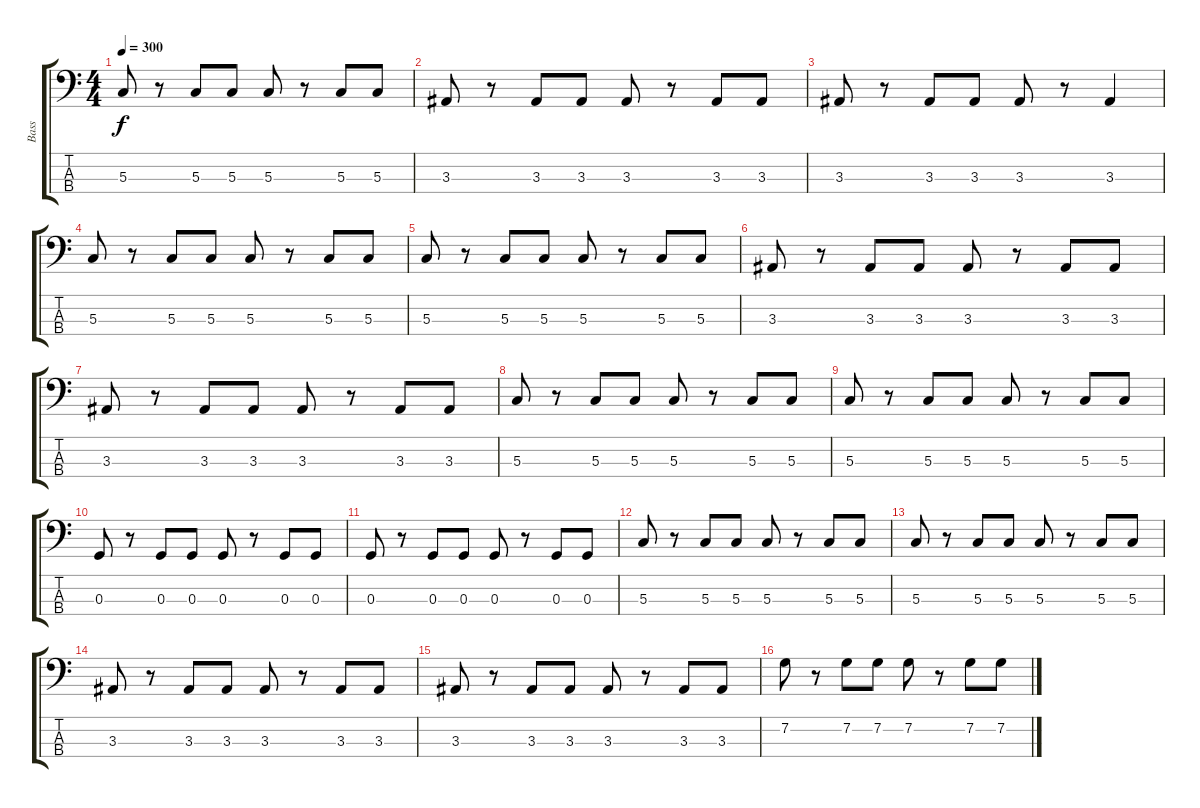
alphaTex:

\track ("Bass" "Bass") {instrument electricbasspick}
\staff {score tabs}
\tuning (F2 C2 G1 D1) {hide}
\ts (4 4)
\tempo 300
\clef f4
\ks c
5.3.8{dy f} r.8 5.3.8 5.3.8 5.3.8 r.8 5.3.8 5.3.8 |
3.3.8 r.8 3.3.8 3.3.8 3.3.8 r.8 3.3.8 3.3.8 |
3.3.8 r.8 3.3.8 3.3.8 3.3.8 r.8 3.3.4 |
5.3.8 r.8 5.3.8 5.3.8 5.3.8 r.8 5.3.8 5.3.8 |
5.3.8 r.8 5.3.8 5.3.8 5.3.8 r.8 5.3.8 5.3.8 |
3.3.8 r.8 3.3.8 3.3.8 3.3.8 r.8 3.3.8 3.3.8 |
3.3.8 r.8 3.3.8 3.3.8 3.3.8 r.8 3.3.8 3.3.8 |
5.3.8 r.8 5.3.8 5.3.8 5.3.8 r.8 5.3.8 5.3.8 |
5.3.8 r.8 5.3.8 5.3.8 5.3.8 r.8 5.3.8 5.3.8 |
0.3.8 r.8 0.3.8 0.3.8 0.3.8 r.8 0.3.8 0.3.8 |
0.3.8 r.8 0.3.8 0.3.8 0.3.8 r.8 0.3.8 0.3.8 |
5.3.8 r.8 5.3.8 5.3.8 5.3.8 r.8 5.3.8 5.3.8 |
5.3.8 r.8 5.3.8 5.3.8 5.3.8 r.8 5.3.8 5.3.8 |
3.3.8 r.8 3.3.8 3.3.8 3.3.8 r.8 3.3.8 3.3.8 |
3.3.8 r.8 3.3.8 3.3.8 3.3.8 r.8 3.3.8 3.3.8 |
7.2.8 r.8 7.2.8 7.2.8 7.2.8 r.8 7.2.8 7.2.8
